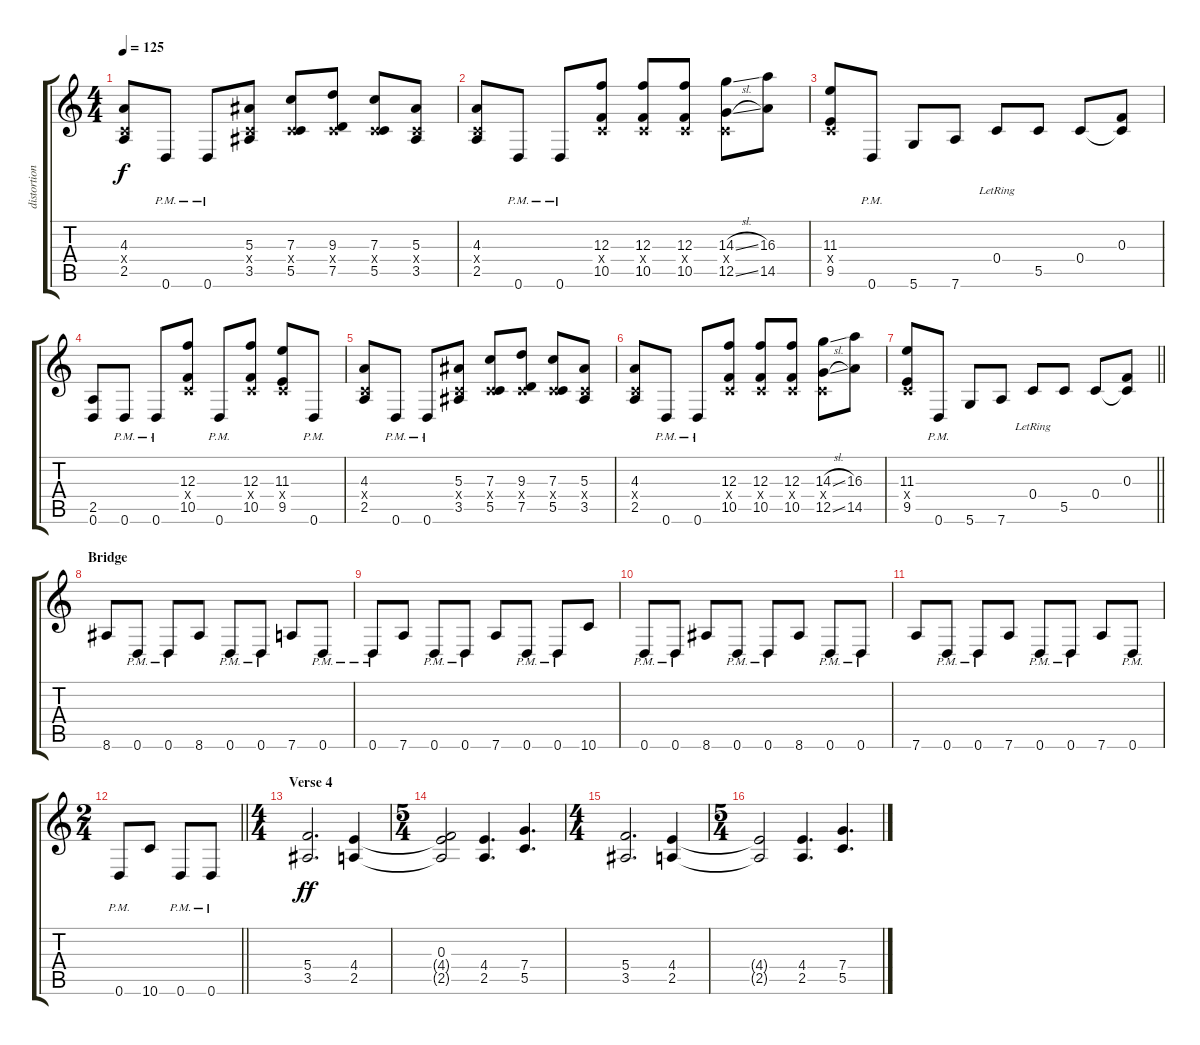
\track ("distortion 1" "distortion") {instrument distortionguitar}
\staff {score tabs}
\tuning (D4 A3 F3 C3 G2 D2) {hide}
\ts (4 4)
\tempo 125
\clef g2
\ks c
(4.3 0.4{x} 2.5).8{dy f} 0.6{pm}.8 0.6{pm}.8 (5.3 0.4{x} 3.5).8 (7.3 0.4{x} 5.5).8 (9.3 0.4{x} 7.5).8 (7.3 0.4{x} 5.5).8 (5.3 0.4{x} 3.5).8 |
(4.3 0.4{x} 2.5).8 0.6{pm}.8 0.6{pm}.8 (12.3 0.4{x} 10.5).8 (12.3 0.4{x} 10.5).8 (12.3 0.4{x} 10.5).8 (14.3{sl} 0.4{x} 12.5{sl}).8 (16.3 14.5).8 |
(11.3 0.4{x} 9.5).8 0.6{pm}.8 5.6.8 7.6.8 0.4{lr}.8 5.5.8 0.4.8 (0.3 0.4{t}).8 |
(2.5 0.6).8 0.6{pm}.8 0.6{pm}.8 (12.3 0.4{x} 10.5).8 0.6{pm}.8 (12.3 0.4{x} 10.5).8 (11.3 0.4{x} 9.5).8 0.6{pm}.8 |
(4.3 0.4{x} 2.5).8 0.6{pm}.8 0.6{pm}.8 (5.3 0.4{x} 3.5).8 (7.3 0.4{x} 5.5).8 (9.3 0.4{x} 7.5).8 (7.3 0.4{x} 5.5).8 (5.3 0.4{x} 3.5).8 |
(4.3 0.4{x} 2.5).8 0.6{pm}.8 0.6{pm}.8 (12.3 0.4{x} 10.5).8 (12.3 0.4{x} 10.5).8 (12.3 0.4{x} 10.5).8 (14.3{sl} 0.4{x} 12.5{sl}).8 (16.3 14.5).8 |
\barLineRight lightlight
(11.3 0.4{x} 9.5).8 0.6{pm}.8 5.6.8 7.6.8 0.4{lr}.8 5.5.8 0.4.8 (0.3 0.4{t}).8 |
\section ("" "Bridge")
8.6.8 0.6{pm}.8 0.6{pm}.8 8.6.8 0.6{pm}.8 0.6{pm}.8 7.6.8 0.6{pm}.8 |
0.6{pm}.8 7.6.8 0.6{pm}.8 0.6{pm}.8 7.6.8 0.6{pm}.8 0.6{pm}.8 10.6.8 |
0.6{pm}.8 0.6{pm}.8 8.6.8 0.6{pm}.8 0.6{pm}.8 8.6.8 0.6{pm}.8 0.6{pm}.8 |
7.6.8 0.6{pm}.8 0.6{pm}.8 7.6.8 0.6{pm}.8 0.6{pm}.8 7.6.8 0.6{pm}.8 |
\ts (2 4)
\barLineRight lightlight
0.6{pm}.8 10.6.8 0.6{pm}.8 0.6{pm}.8 |
\ts (4 4)
\section ("" "Verse 4")
(5.4 3.5).2{d dy ff volume 6} (4.4 2.5).4 |
\ts (5 4)
(0.3 4.4{t} 2.5{t}).2 (4.4 2.5).4{d} (7.4 5.5).4{d} |
\ts (4 4)
(5.4 3.5).2{d} (4.4 2.5).4 |
\ts (5 4)
(4.4{t} 2.5{t}).2 (4.4 2.5).4{d} (7.4 5.5).4{d}
